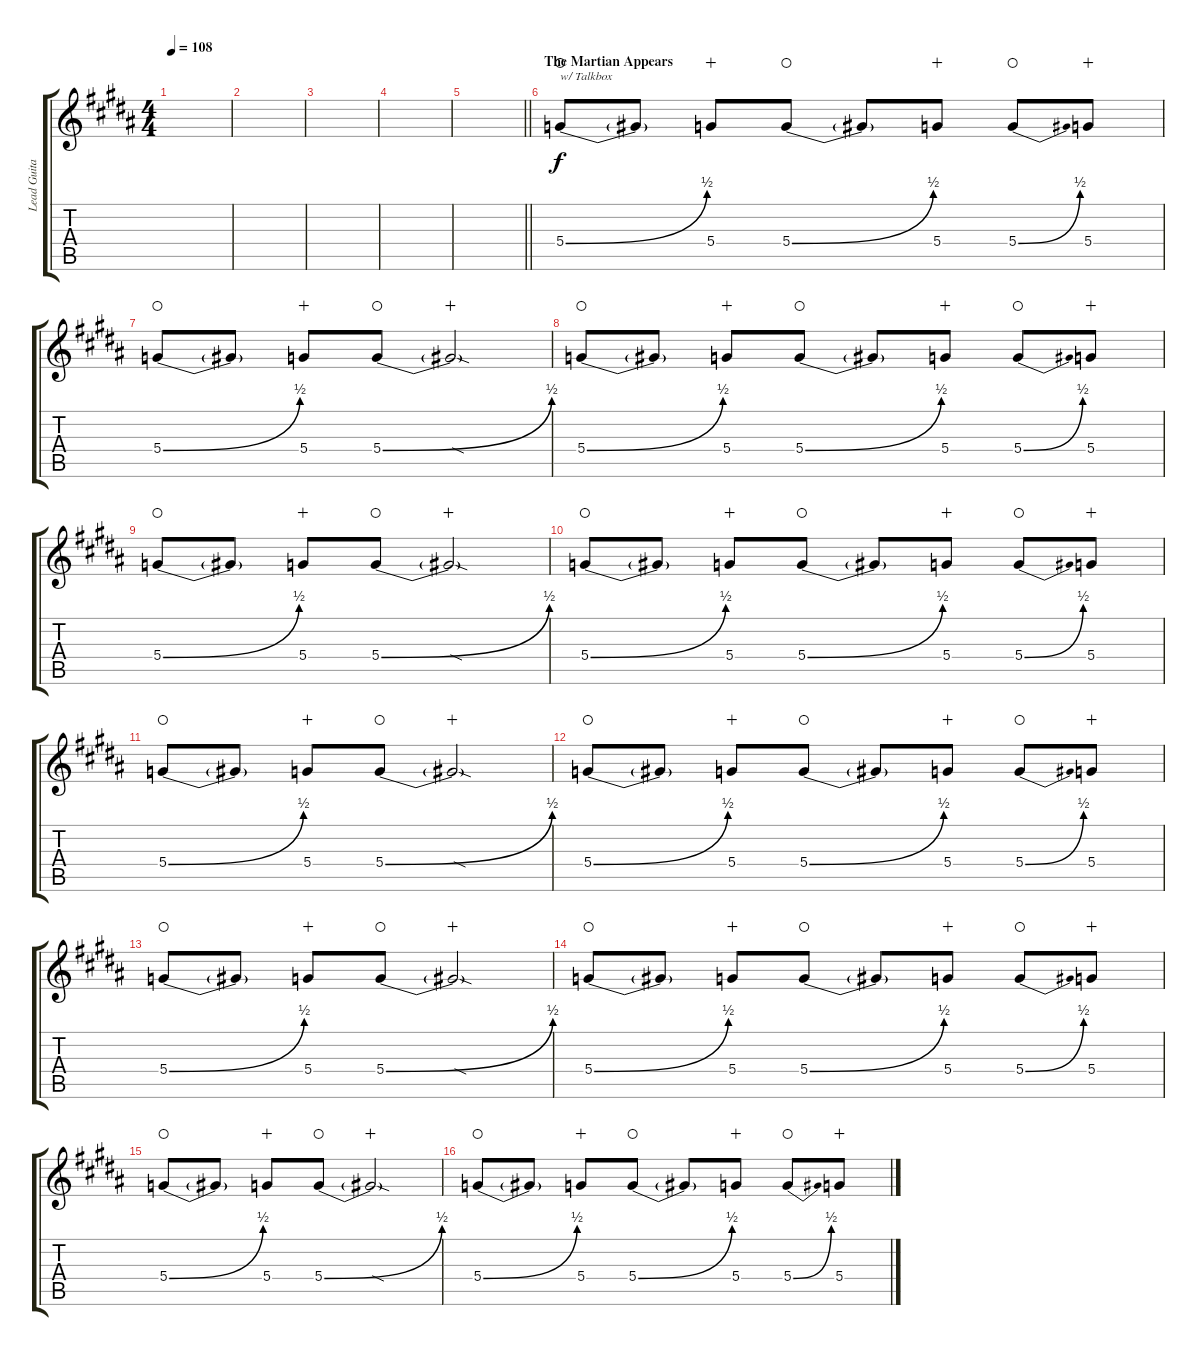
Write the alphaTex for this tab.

\track ("Lead Guitar Harmony" "Lead Guita") {instrument distortionguitar}
\staff {score tabs}
\tuning (E4 B3 G3 D3 A2 E2) {hide}
\ts (4 4)
\tempo 108
\clef g2
\ks g#minor
|
|
|
\ks b
|
\barLineRight lightlight
\ks g#minor
|
\section ("" "The Martian Appears")
5.4{be (bend 0 0 60 2)}.8{txt "w/ Talkbox" waho} 5.4{t}.8 5.4.8{wahc} 5.4{be (bend 0 0 60 2)}.8{waho} 5.4{t}.8 5.4.8{wahc} 5.4{be (bend 0 0 60 2)}.8{waho} 5.4.8{wahc} |
5.4{be (bend 0 0 60 2)}.8{waho} 5.4{t}.8 5.4.8{wahc} 5.4{be (bend 0 0 60 2)}.8{waho} 5.4{sod t}.2{wahc} |
5.4{be (bend 0 0 60 2)}.8{waho} 5.4{t}.8 5.4.8{wahc} 5.4{be (bend 0 0 60 2)}.8{waho} 5.4{t}.8 5.4.8{wahc} 5.4{be (bend 0 0 60 2)}.8{waho} 5.4.8{wahc} |
5.4{be (bend 0 0 60 2)}.8{waho} 5.4{t}.8 5.4.8{wahc} 5.4{be (bend 0 0 60 2)}.8{waho} 5.4{sod t}.2{wahc} |
5.4{be (bend 0 0 60 2)}.8{waho} 5.4{t}.8 5.4.8{wahc} 5.4{be (bend 0 0 60 2)}.8{waho} 5.4{t}.8 5.4.8{wahc} 5.4{be (bend 0 0 60 2)}.8{waho} 5.4.8{wahc} |
5.4{be (bend 0 0 60 2)}.8{waho} 5.4{t}.8 5.4.8{wahc} 5.4{be (bend 0 0 60 2)}.8{waho} 5.4{sod t}.2{wahc} |
5.4{be (bend 0 0 60 2)}.8{waho} 5.4{t}.8 5.4.8{wahc} 5.4{be (bend 0 0 60 2)}.8{waho} 5.4{t}.8 5.4.8{wahc} 5.4{be (bend 0 0 60 2)}.8{waho} 5.4.8{wahc} |
5.4{be (bend 0 0 60 2)}.8{waho} 5.4{t}.8 5.4.8{wahc} 5.4{be (bend 0 0 60 2)}.8{waho} 5.4{sod t}.2{wahc} |
5.4{be (bend 0 0 60 2)}.8{waho} 5.4{t}.8 5.4.8{wahc} 5.4{be (bend 0 0 60 2)}.8{waho} 5.4{t}.8 5.4.8{wahc} 5.4{be (bend 0 0 60 2)}.8{waho} 5.4.8{wahc} |
5.4{be (bend 0 0 60 2)}.8{waho} 5.4{t}.8 5.4.8{wahc} 5.4{be (bend 0 0 60 2)}.8{waho} 5.4{sod t}.2{wahc} |
5.4{be (bend 0 0 60 2)}.8{waho} 5.4{t}.8 5.4.8{wahc} 5.4{be (bend 0 0 60 2)}.8{waho} 5.4{t}.8 5.4.8{wahc} 5.4{be (bend 0 0 60 2)}.8{waho} 5.4.8{wahc}
